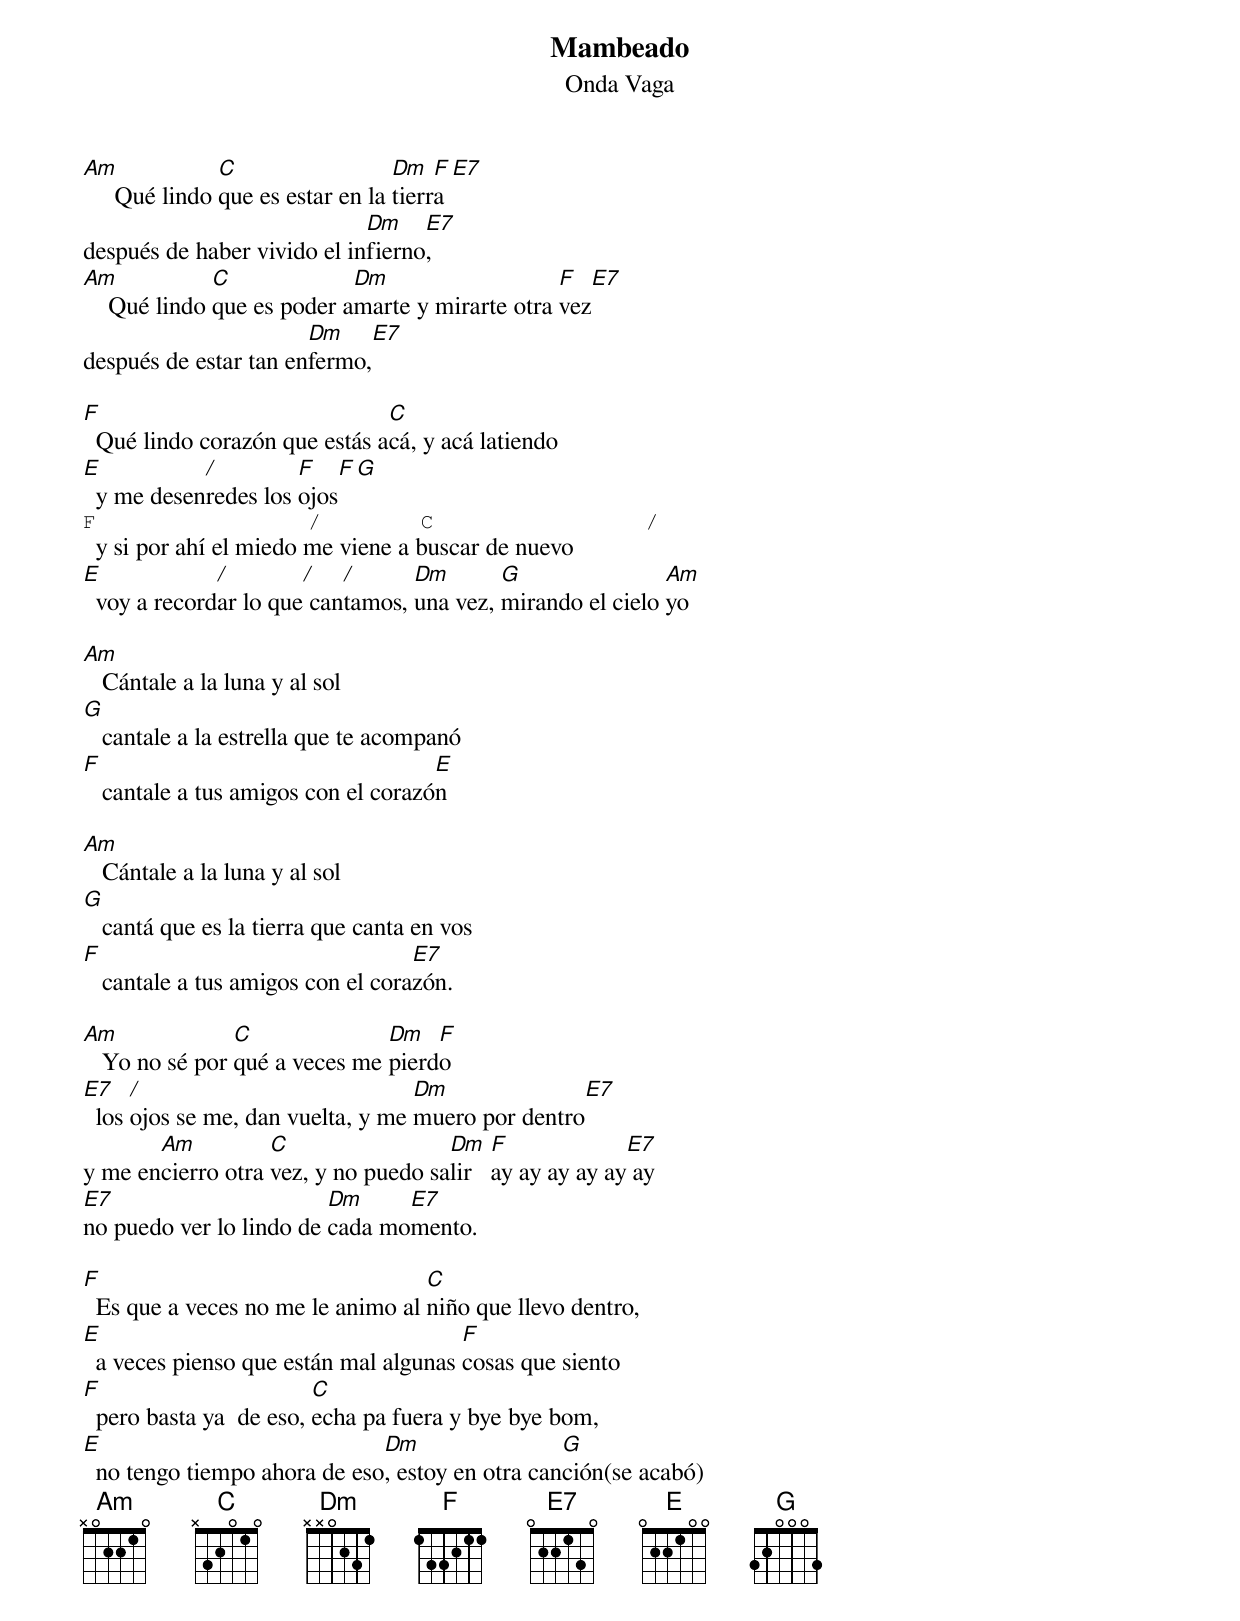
Mambeado
Onda Vaga

Am             C                  Dm   F  E7
     Qué lindo que es estar en la tierra
                             Dm    E7
después de haber vivido el infierno,
Am            C             Dm                   F  E7
    Qué lindo que es poder amarte y mirarte otra vez
                       Dm    E7
después de estar tan enfermo,

F                              C
  Qué lindo corazón que estás acá, y acá latiendo
E           /         F       F G
  y me desenredes los ojos
F                 /        C                 /
  y si por ahí el miedo me viene a buscar de nuevo
E             /        /   /      Dm       G                Am
  voy a recordar lo que cantamos, una vez, mirando el cielo yo

Am
   Cántale a la luna y al sol
G
   cantale a la estrella que te acompanó
F                                    E
   cantale a tus amigos con el corazón

Am
   Cántale a la luna y al sol
G
   cantá que es la tierra que canta en vos
F                                  E7
   cantale a tus amigos con el corazón.

Am              C              Dm   F
   Yo no sé por qué a veces me pierdo
E7    /                            Dm              E7
  los ojos se me, dan vuelta, y me muero por dentro
       Am          C                 Dm    F             E7
y me encierro otra vez, y no puedo salir   ay ay ay ay ay ay
E7                       Dm     E7
no puedo ver lo lindo de cada momento.

F                                  C
  Es que a veces no me le animo al niño que llevo dentro,
E                                      F
  a veces pienso que están mal algunas cosas que siento
F                        C
  pero basta ya  de eso, echa pa fuera y bye bye bom,
E                             Dm                 G
  no tengo tiempo ahora de eso, estoy en otra canción(se acabó)
